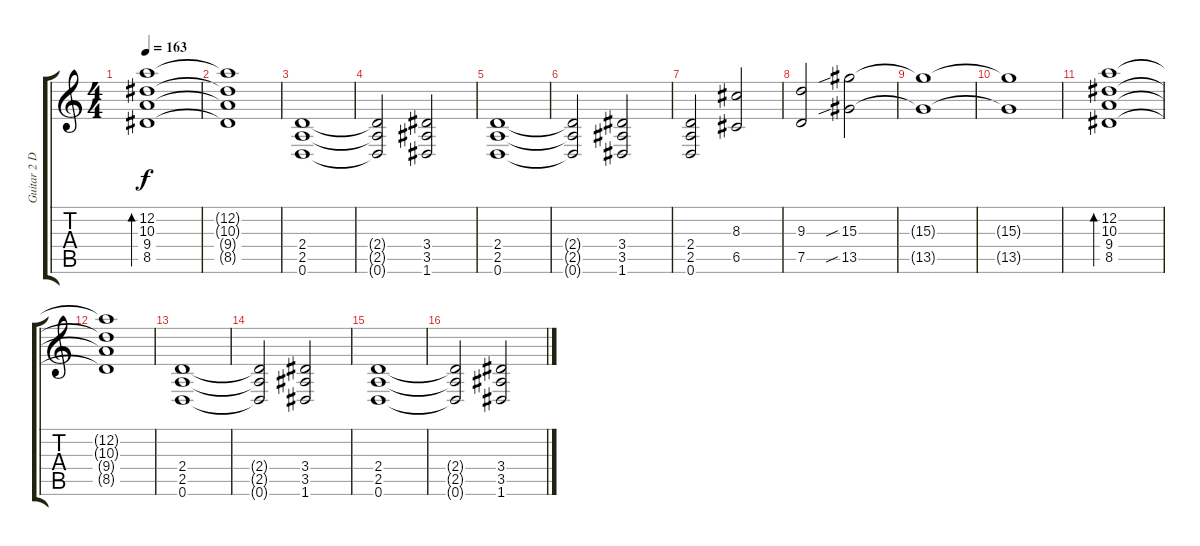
\track ("Guitar 2 D-tuned" "Guitar 2 D") {instrument overdrivenguitar}
\staff {score tabs}
\tuning (D4 A3 F3 C3 G2 D2) {hide}
\ts (4 4)
\tempo 163
\clef g2
\ks c
(12.2 10.3 9.4 8.5).1{bd 240 dy f} |
(12.2{t} 10.3{t} 9.4{t} 8.5{t}).1 |
(2.4 2.5 0.6).1 |
(2.4{t} 2.5{t} 0.6{t}).2 (3.4 3.5 1.6).2 |
(2.4 2.5 0.6).1 |
(2.4{t} 2.5{t} 0.6{t}).2 (3.4 3.5 1.6).2 |
(2.4 2.5 0.6).2 (8.3 6.5).2 |
(9.3 7.5).2 (15.3{sib} 13.5{sib}).2 |
(15.3{t} 13.5{t}).1 |
(15.3{t} 13.5{t}).1 |
(12.2 10.3 9.4 8.5).1{bd 240} |
(12.2{t} 10.3{t} 9.4{t} 8.5{t}).1 |
(2.4 2.5 0.6).1 |
(2.4{t} 2.5{t} 0.6{t}).2 (3.4 3.5 1.6).2 |
(2.4 2.5 0.6).1 |
(2.4{t} 2.5{t} 0.6{t}).2 (3.4 3.5 1.6).2
